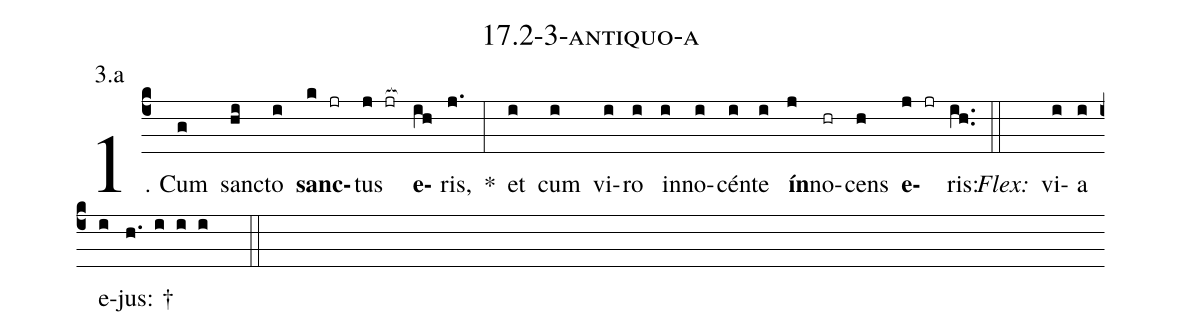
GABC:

name: 17.2-3-antiquo-a;
annotation: 3.a;
%%
(c4)1. Cum(g) sanc(hi)to(i) <b>sanc</b>(k jr)tus(j jr[ocb:1{]) <b>e</b>(ih[ocb:0}])ris,(j.) *(:) et(i) cum(i) vi(i)ro(i) in(i)no(i)cén(i)te(i) <b>ín</b>(j)no(hr)cens(h) <b>e</b>(j jr)ris:(ih..) (::)
<i>Flex:</i>()  vi(i)a(i) e(i)jus: †(h. i i i  ::)
